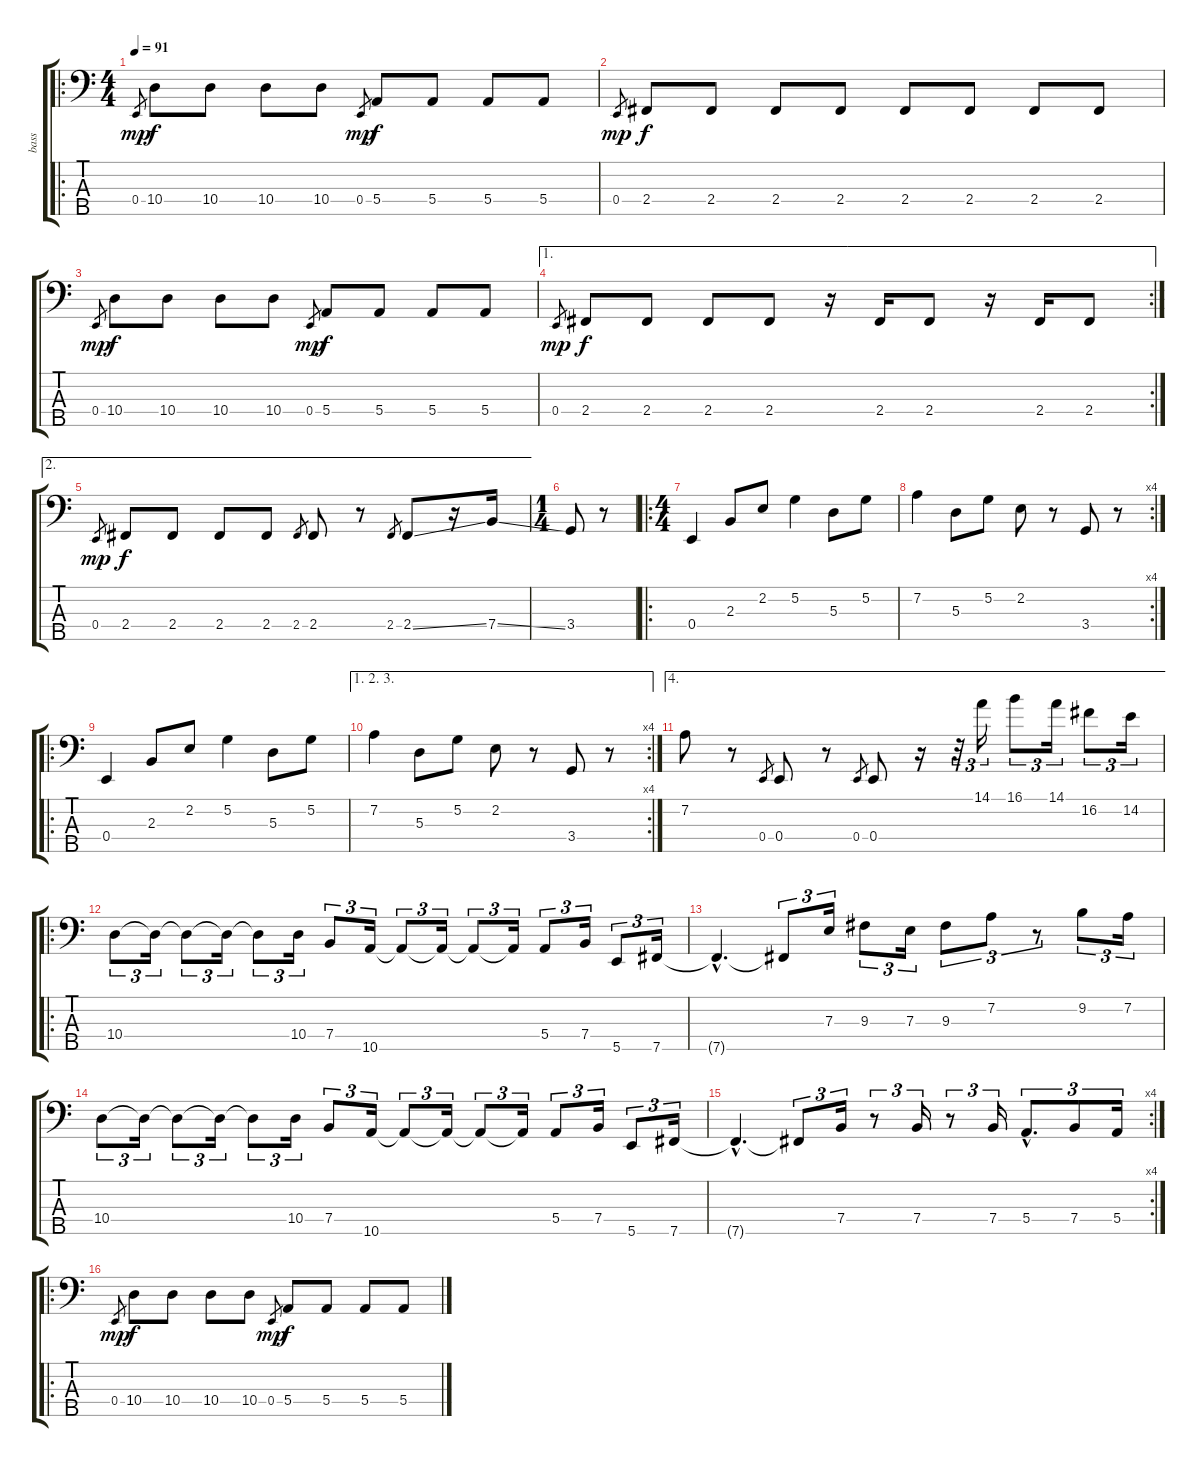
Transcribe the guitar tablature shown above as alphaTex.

\track ("bass" "bass") {instrument electricbassfinger}
\staff {score tabs}
\tuning (G2 D2 A1 E1 B0) {hide}
\ro
\ts (4 4)
\tempo 91
\clef f4
\ks c
0.4.8{gr dy mp} 10.4.8{dy f} 10.4.8 10.4.8 10.4.8 0.4.8{gr dy mp} 5.4.8{dy f} 5.4.8 5.4.8 5.4.8 |
0.4.8{gr dy mp} 2.4.8{dy f} 2.4.8 2.4.8 2.4.8 2.4.8 2.4.8 2.4.8 2.4.8 |
0.4.8{gr dy mp} 10.4.8{dy f} 10.4.8 10.4.8 10.4.8 0.4.8{gr dy mp} 5.4.8{dy f} 5.4.8 5.4.8 5.4.8 |
\ae 1
\rc 2
0.4.8{gr dy mp} 2.4.8{dy f} 2.4.8 2.4.8 2.4.8 r.16 2.4.16 2.4.8 r.16 2.4.16 2.4.8 |
\ae 2
0.4.8{gr dy mp} 2.4.8{dy f} 2.4.8 2.4.8 2.4.8 2.4.8{gr} 2.4.8 r.8 2.4.8{gr} 2.4{ss}.8 r.16 7.4{ss}.16 |
\ts (1 4)
3.4.8 r.8 |
\ro
\ts (4 4)
0.4.4 2.3.8 2.2.8 5.2.4 5.3.8 5.2.8 |
\rc 4
7.2.4 5.3.8 5.2.8 2.2.8 r.8 3.4.8 r.8 |
\ro
0.4.4 2.3.8 2.2.8 5.2.4 5.3.8 5.2.8 |
\ae (1 2 3)
\rc 4
7.2.4 5.3.8 5.2.8 2.2.8 r.8 3.4.8 r.8 |
\ae 4
7.2.8 r.8 0.4.8{gr} 0.4.8 r.8 0.4.8{gr} 0.4.8 r.16 r.32{tu (3 2)} 14.1.16{tu (3 2)} 16.1.8{tu (3 2)} 14.1.16{tu (3 2)} 16.2.8{tu (3 2)} 14.2.16{tu (3 2)} |
\ro
10.4.8{tu (3 2)} 10.4{t}.16{tu (3 2)} 10.4{t}.8{tu (3 2)} 10.4{t}.16{tu (3 2)} 10.4{t}.8{tu (3 2)} 10.4.16{tu (3 2)} 7.4.8{tu (3 2)} 10.5.16{tu (3 2)} 10.5{t}.8{tu (3 2)} 10.5{t}.16{tu (3 2)} 10.5{t}.8{tu (3 2)} 10.5{t}.16{tu (3 2)} 5.4.8{tu (3 2)} 7.4.16{tu (3 2)} 5.5.8{tu (3 2)} 7.5.16{tu (3 2)} |
7.5{hac t}.4{d} 7.5{t}.8{tu (3 2)} 7.3.16{tu (3 2)} 9.3.8{tu (3 2)} 7.3.16{tu (3 2)} 9.3.8{tu (3 2)} 7.2.8{tu (3 2)} r.8{tu (3 2)} 9.2.8{tu (3 2)} 7.2.16{tu (3 2)} |
10.4.8{tu (3 2)} 10.4{t}.16{tu (3 2)} 10.4{t}.8{tu (3 2)} 10.4{t}.16{tu (3 2)} 10.4{t}.8{tu (3 2)} 10.4.16{tu (3 2)} 7.4.8{tu (3 2)} 10.5.16{tu (3 2)} 10.5{t}.8{tu (3 2)} 10.5{t}.16{tu (3 2)} 10.5{t}.8{tu (3 2)} 10.5{t}.16{tu (3 2)} 5.4.8{tu (3 2)} 7.4.16{tu (3 2)} 5.5.8{tu (3 2)} 7.5.16{tu (3 2)} |
\rc 4
7.5{hac t}.4{d} 7.5{t}.8{tu (3 2)} 7.4.16{tu (3 2)} r.8{tu (3 2)} 7.4.16{tu (3 2)} r.8{tu (3 2)} 7.4.16{tu (3 2)} 5.4{hac}.8{d tu (3 2)} 7.4.8{tu (3 2)} 5.4.16{tu (3 2)} |
\ro
0.4.8{gr dy mp} 10.4.8{dy f} 10.4.8 10.4.8 10.4.8 0.4.8{gr dy mp} 5.4.8{dy f} 5.4.8 5.4.8 5.4.8
